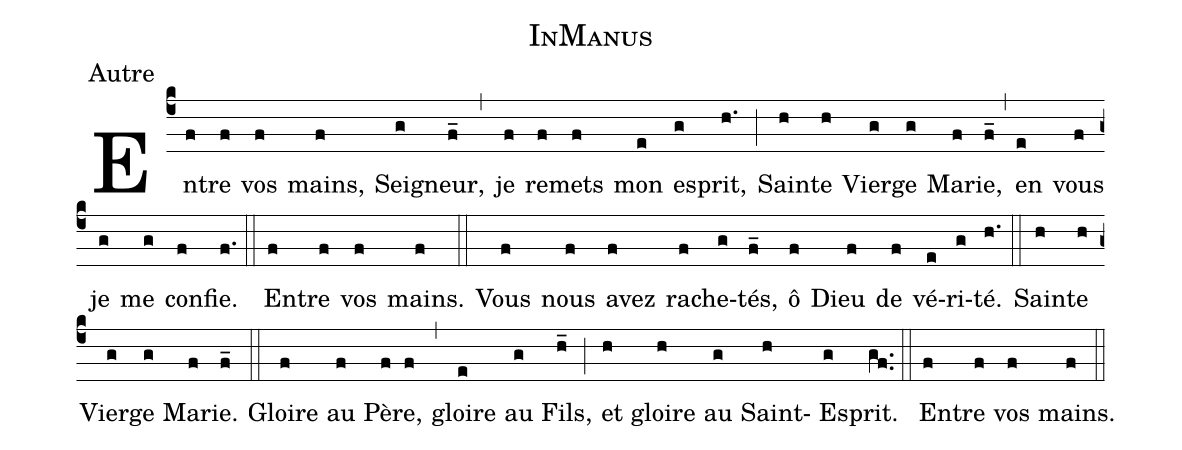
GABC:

name:InManus;
office-part:Autre;
%%
(c4) En(f)tre(f) vos(f) mains,(f) Sei(g)gneur,(f_) (,) je(f) re(f)mets(f) mon(e) es(g)prit,(h.) (;)
Sain(h)te(h) Vier(g)ge(g) Ma(f)rie,(f_) (,) en(e) vous(f) je(g) me(g) con(f)fie.(f.) (::)
En(f)tre(f) vos(f) mains.(f) (::)
Vous(f) nous(f) avez(f) ra(f)che(g)tés,(f_) ô(f) Dieu(f) de(f) vé(e)ri(g)té.(h.) (::)
Sain(h)te(h) Vier(g)ge(g) Ma(f)rie.(f_) (::)
Gloire(f) au(f) Pè(f)re,(f) (,) gloire(e) au(g) Fils,(h_) (;) et(h) gloire(h) au(g) Saint-(h) Es(g)prit.(gf..) (::)
En(f)tre(f) vos(f) mains.(f) (::)
